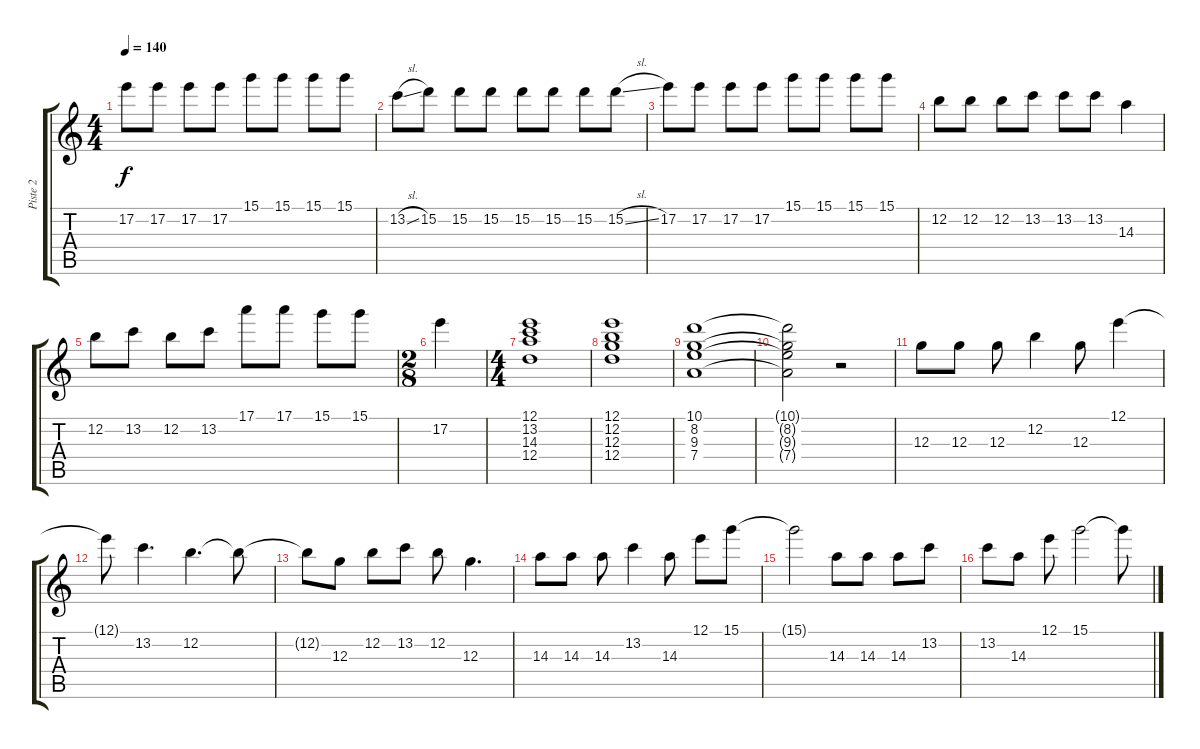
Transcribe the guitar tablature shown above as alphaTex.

\track ("Piste 2" "Piste 2") {instrument overdrivenguitar}
\staff {score tabs}
\tuning (E4 B3 G3 D3 A2 D2) {hide}
\ts (4 4)
\tempo 140
\clef g2
\ks c
17.2.8{dy f} 17.2.8 17.2.8 17.2.8 15.1.8 15.1.8 15.1.8 15.1.8 |
13.2{sl}.8 15.2.8 15.2.8 15.2.8 15.2.8 15.2.8 15.2.8 15.2{sl}.8 |
17.2.8 17.2.8 17.2.8 17.2.8 15.1.8 15.1.8 15.1.8 15.1.8 |
12.2.8 12.2.8 12.2.8 13.2.8 13.2.8 13.2.8 14.3.4 |
12.2.8 13.2.8 12.2.8 13.2.8 17.1.8 17.1.8 15.1.8 15.1.8 |
\ts (2 8)
17.2.4 |
\ts (4 4)
(12.1 13.2 14.3 12.4).1 |
(12.1 12.2 12.3 12.4).1 |
(10.1 8.2 9.3 7.4).1 |
(10.1{t} 8.2{t} 9.3{t} 7.4{t}).2 r.2 |
12.3.8 12.3.8 12.3.8 12.2.4 12.3.8 12.1.4 |
12.1{t}.8 13.2.4{d} 12.2.4{d} 12.2{t}.8 |
12.2{t}.8 12.3.8 12.2.8 13.2.8 12.2.8 12.3.4{d} |
14.3.8 14.3.8 14.3.8 13.2.4 14.3.8 12.1.8 15.1.8 |
15.1{t}.2 14.3.8 14.3.8 14.3.8 13.2.8 |
13.2.8 14.3.8 12.1.8 15.1.2 15.1{t}.8
